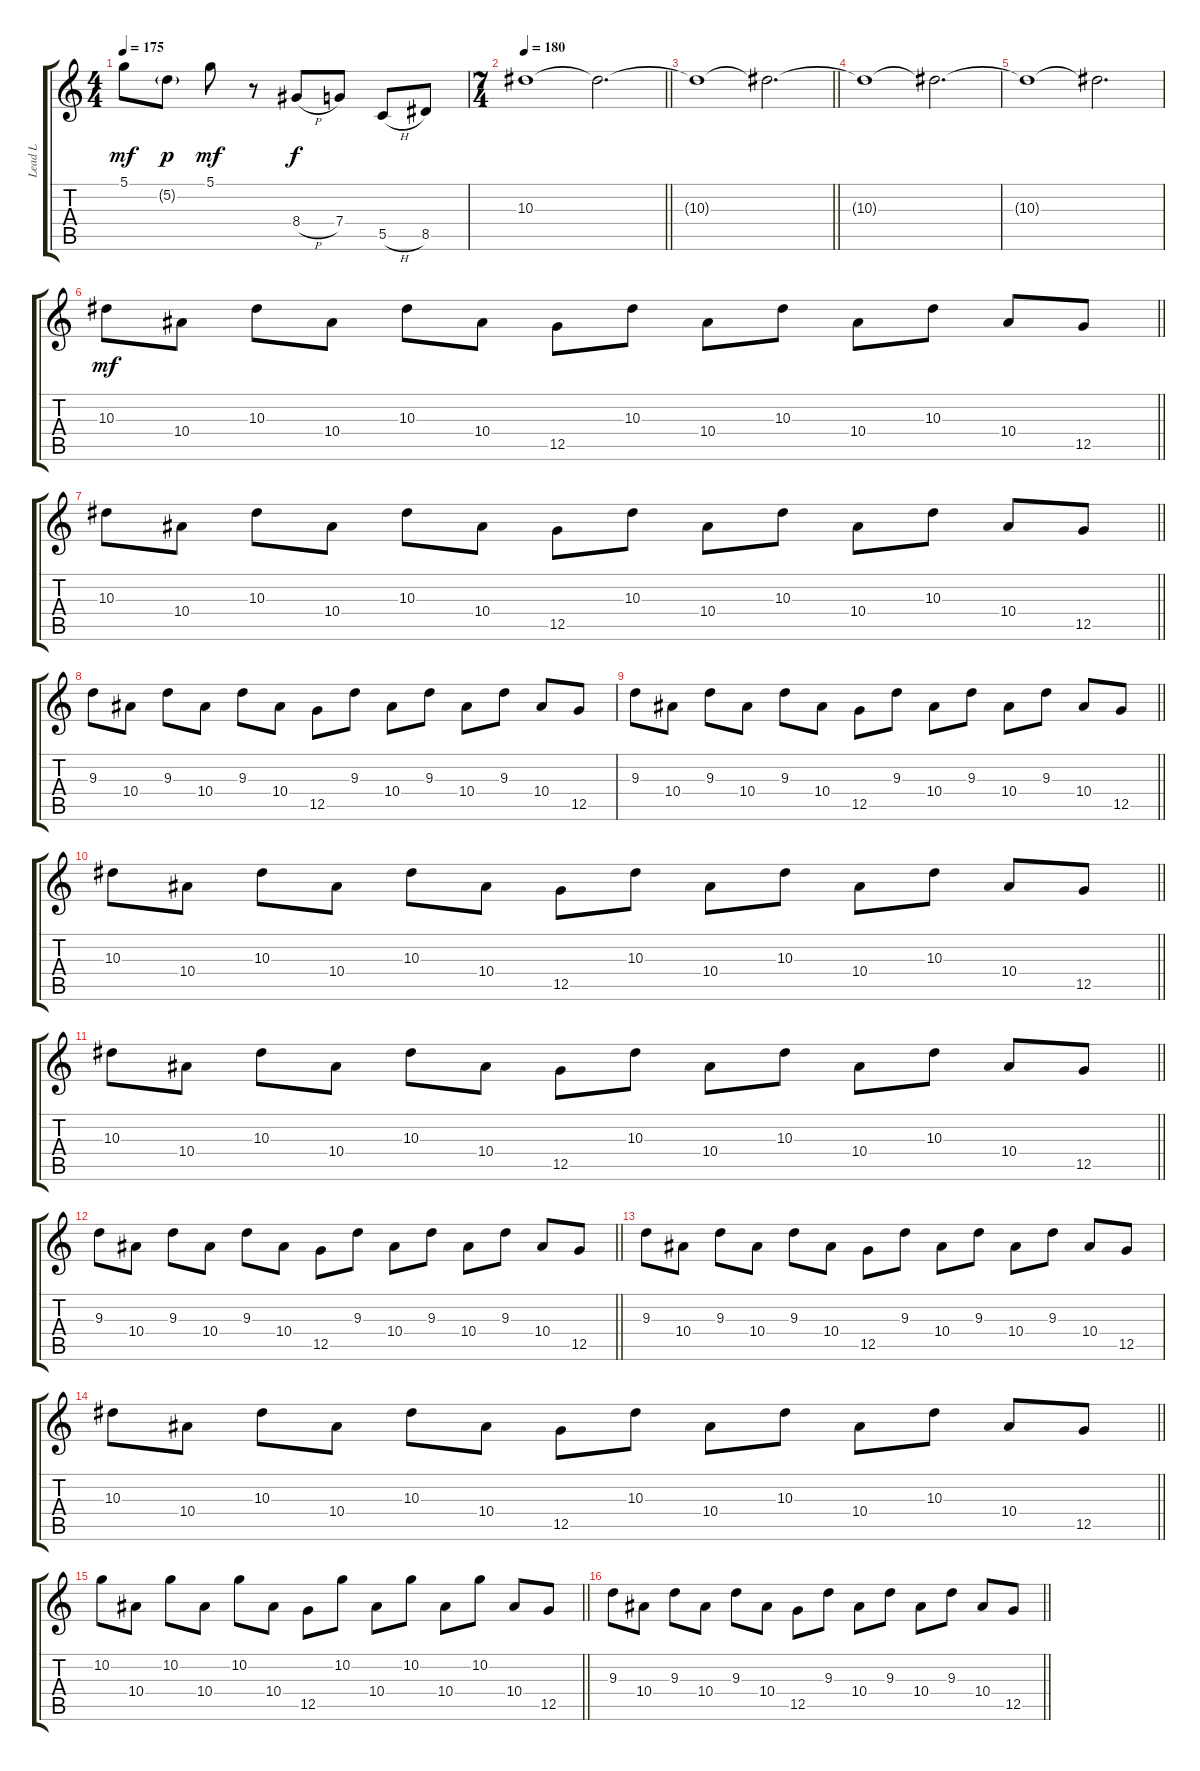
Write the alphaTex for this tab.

\track ("Lead L" "Lead L") {instrument overdrivenguitar}
\staff {score tabs}
\tuning (D4 A3 F3 C3 G2 C2) {hide}
\ts (4 4)
\tempo 175
\clef g2
\ks c
5.1.8{dy mf} 5.2{g}.8{dy p} 5.1.8{dy mf} r.8 8.4{h}.8{dy f} 7.4.8 5.5{h}.8 8.5.8 |
\ts (7 4)
\tempo 180
\barLineRight lightlight
10.3.1 10.3{t}.2{d} |
\barLineRight lightlight
10.3{t}.1{volume 9} 10.3{t}.2{d} |
10.3{t}.1{volume 7} 10.3{t}.2{d} |
10.3{t}.1{volume 5} 10.3{t}.2{d} |
\barLineRight lightlight
10.3.8{dy mf volume 11 balance 8} 10.4.8 10.3.8 10.4.8 10.3.8 10.4.8 12.5.8 10.3.8 10.4.8 10.3.8 10.4.8 10.3.8 10.4.8 12.5.8 |
\barLineRight lightlight
10.3.8 10.4.8 10.3.8 10.4.8 10.3.8 10.4.8 12.5.8 10.3.8 10.4.8 10.3.8 10.4.8 10.3.8 10.4.8 12.5.8 |
9.3.8 10.4.8 9.3.8 10.4.8 9.3.8 10.4.8 12.5.8 9.3.8 10.4.8 9.3.8 10.4.8 9.3.8 10.4.8 12.5.8 |
\barLineRight lightlight
9.3.8 10.4.8 9.3.8 10.4.8 9.3.8 10.4.8 12.5.8 9.3.8 10.4.8 9.3.8 10.4.8 9.3.8 10.4.8 12.5.8 |
\barLineRight lightlight
10.3.8 10.4.8 10.3.8 10.4.8 10.3.8 10.4.8 12.5.8 10.3.8 10.4.8 10.3.8 10.4.8 10.3.8 10.4.8 12.5.8 |
\barLineRight lightlight
10.3.8 10.4.8 10.3.8 10.4.8 10.3.8 10.4.8 12.5.8 10.3.8 10.4.8 10.3.8 10.4.8 10.3.8 10.4.8 12.5.8 |
\barLineRight lightlight
9.3.8 10.4.8 9.3.8 10.4.8 9.3.8 10.4.8 12.5.8 9.3.8 10.4.8 9.3.8 10.4.8 9.3.8 10.4.8 12.5.8 |
9.3.8 10.4.8 9.3.8 10.4.8 9.3.8 10.4.8 12.5.8 9.3.8 10.4.8 9.3.8 10.4.8 9.3.8 10.4.8 12.5.8 |
\barLineRight lightlight
10.3.8{balance 0} 10.4.8 10.3.8 10.4.8 10.3.8 10.4.8 12.5.8 10.3.8 10.4.8 10.3.8 10.4.8 10.3.8 10.4.8 12.5.8 |
\barLineRight lightlight
10.2.8 10.4.8 10.2.8 10.4.8 10.2.8 10.4.8 12.5.8 10.2.8 10.4.8 10.2.8 10.4.8 10.2.8 10.4.8 12.5.8 |
\barLineRight lightlight
9.3.8 10.4.8 9.3.8 10.4.8 9.3.8 10.4.8 12.5.8 9.3.8 10.4.8 9.3.8 10.4.8 9.3.8 10.4.8 12.5.8
